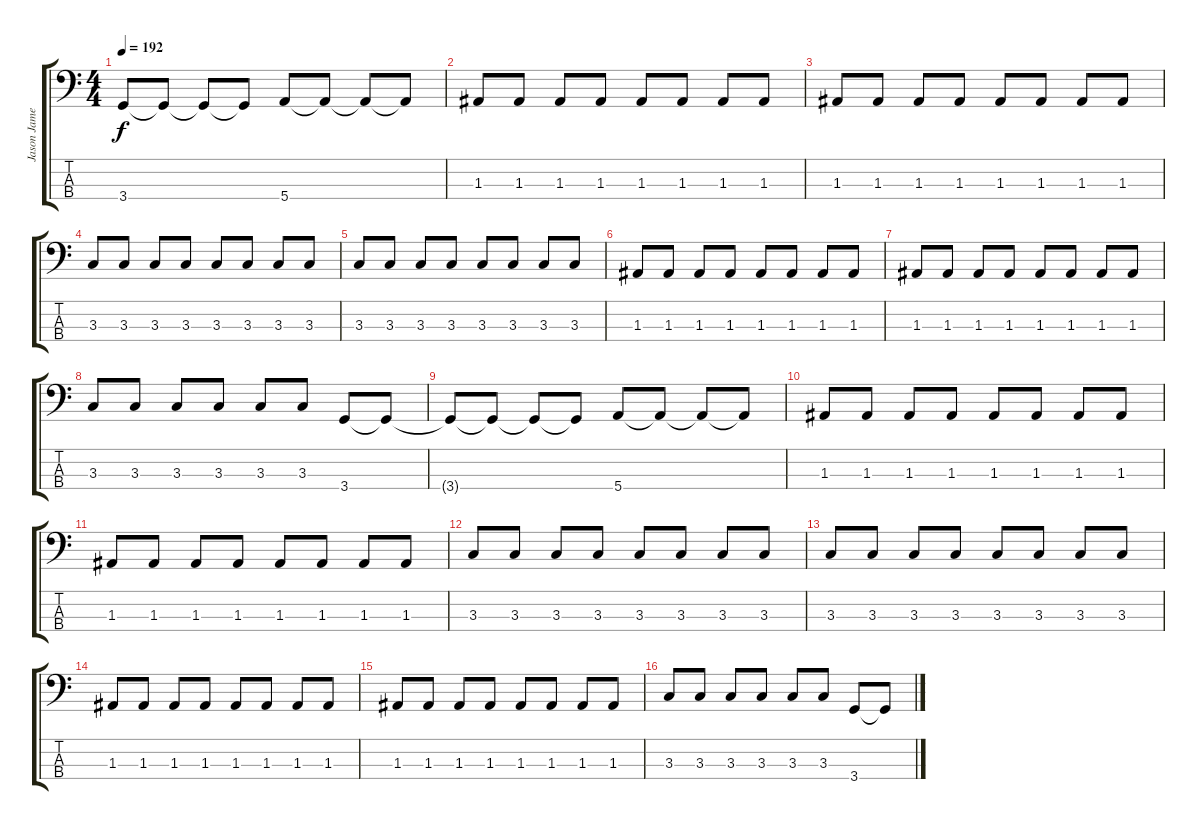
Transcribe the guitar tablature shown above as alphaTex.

\track ("Jason James" "Jason Jame") {instrument electricbassfinger}
\staff {score tabs}
\tuning (G2 D2 A1 E1) {hide}
\ts (4 4)
\tempo 192
\clef f4
\ks c
3.4{t}.8{dy f} 3.4{t}.8 3.4{t}.8 3.4{t}.8 5.4.8 5.4{t}.8 5.4{t}.8 5.4{t}.8 |
1.3.8 1.3.8 1.3.8 1.3.8 1.3.8 1.3.8 1.3.8 1.3.8 |
1.3.8 1.3.8 1.3.8 1.3.8 1.3.8 1.3.8 1.3.8 1.3.8 |
3.3.8 3.3.8 3.3.8 3.3.8 3.3.8 3.3.8 3.3.8 3.3.8 |
3.3.8 3.3.8 3.3.8 3.3.8 3.3.8 3.3.8 3.3.8 3.3.8 |
1.3.8 1.3.8 1.3.8 1.3.8 1.3.8 1.3.8 1.3.8 1.3.8 |
1.3.8 1.3.8 1.3.8 1.3.8 1.3.8 1.3.8 1.3.8 1.3.8 |
3.3.8 3.3.8 3.3.8 3.3.8 3.3.8 3.3.8 3.4.8 3.4{t}.8 |
3.4{t}.8 3.4{t}.8 3.4{t}.8 3.4{t}.8 5.4.8 5.4{t}.8 5.4{t}.8 5.4{t}.8 |
1.3.8 1.3.8 1.3.8 1.3.8 1.3.8 1.3.8 1.3.8 1.3.8 |
1.3.8 1.3.8 1.3.8 1.3.8 1.3.8 1.3.8 1.3.8 1.3.8 |
3.3.8 3.3.8 3.3.8 3.3.8 3.3.8 3.3.8 3.3.8 3.3.8 |
3.3.8 3.3.8 3.3.8 3.3.8 3.3.8 3.3.8 3.3.8 3.3.8 |
1.3.8 1.3.8 1.3.8 1.3.8 1.3.8 1.3.8 1.3.8 1.3.8 |
1.3.8 1.3.8 1.3.8 1.3.8 1.3.8 1.3.8 1.3.8 1.3.8 |
3.3.8 3.3.8 3.3.8 3.3.8 3.3.8 3.3.8 3.4.8 3.4{t}.8
